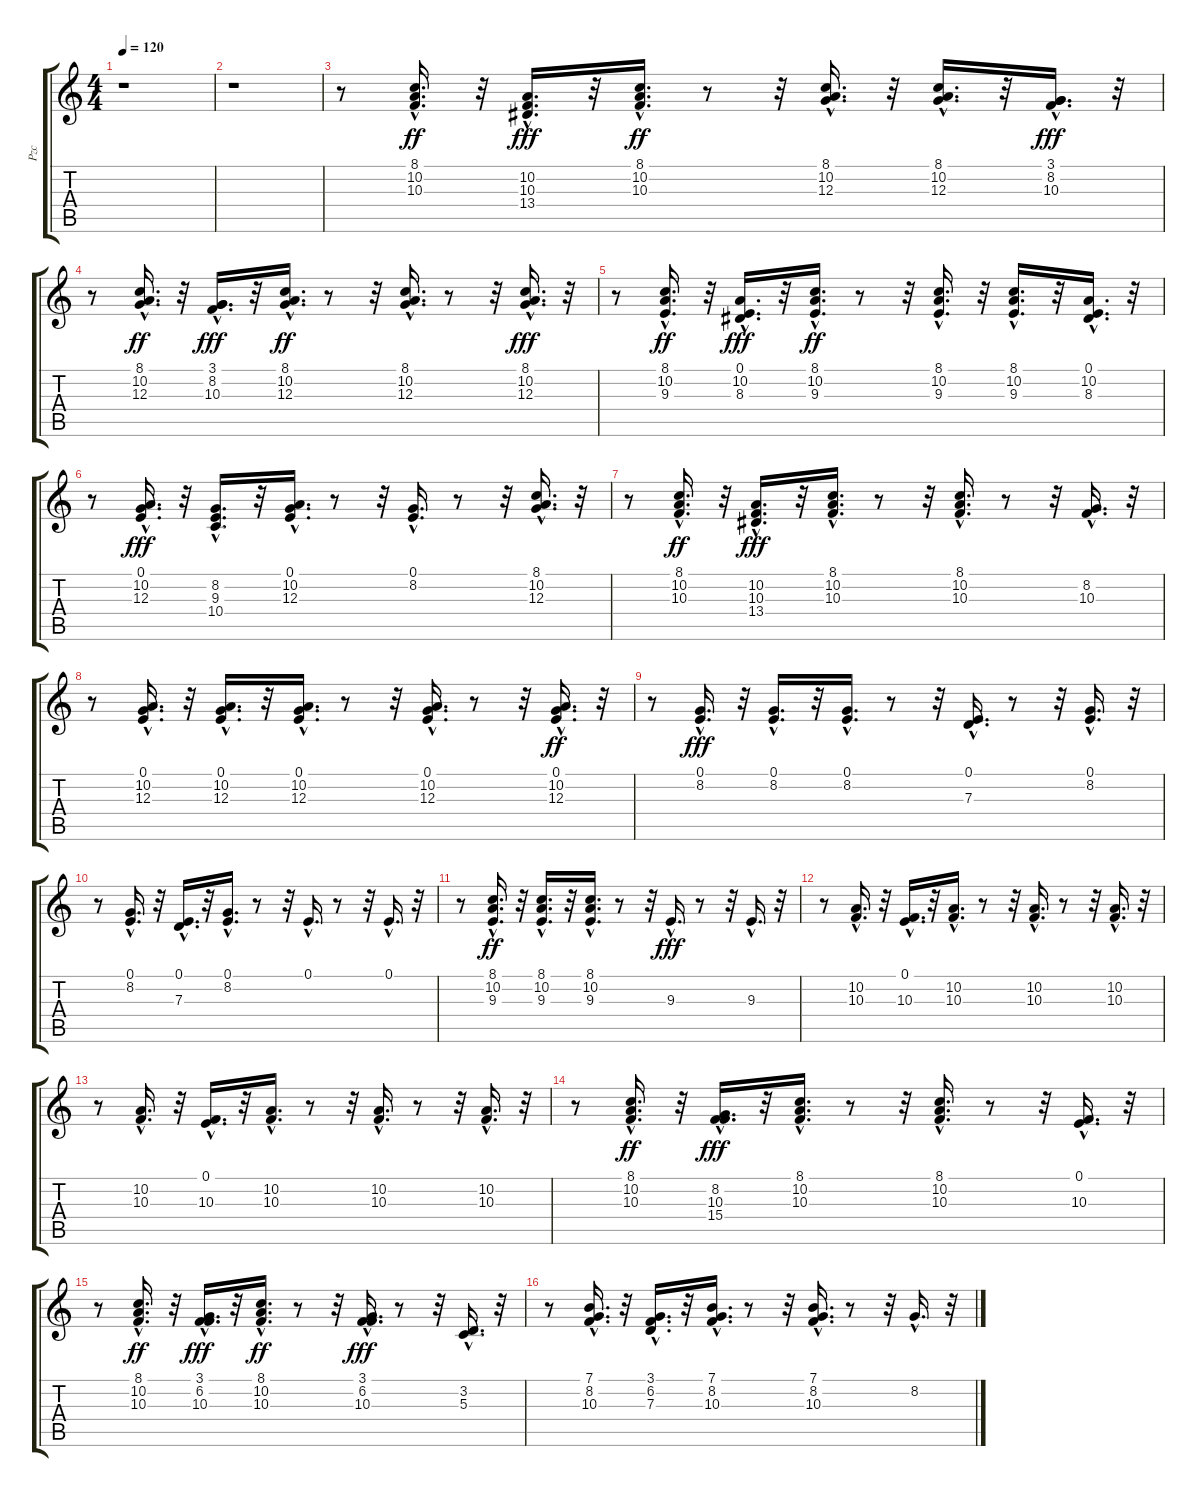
\track ("Pzc" "Pzc") {instrument pizzicatostrings}
\staff {score tabs}
\tuning (E4 B3 G3 D3 A2 E2) {hide}
\ts (4 4)
\tempo 120
\clef g2
\ks c
r.1{dy ff instrument pizzicatostrings} |
r.1 |
r.8 (8.1{hac} 10.2{hac} 10.3{hac}).16{d} r.32 (10.2{hac} 10.3{hac} 13.4{hac}).16{d dy fff} r.32 (8.1{hac} 10.2{hac} 10.3{hac}).16{d dy ff} r.8 r.32 (8.1{hac} 10.2{hac} 12.3{hac}).16{d} r.32 (8.1{hac} 10.2{hac} 12.3{hac}).16{d} r.32 (3.1{hac} 8.2{hac} 10.3{hac}).16{d dy fff} r.32 |
r.8 (8.1{hac} 10.2{hac} 12.3{hac}).16{d dy ff} r.32 (3.1{hac} 8.2{hac} 10.3{hac}).16{d dy fff} r.32 (8.1{hac} 10.2{hac} 12.3{hac}).16{d dy ff} r.8 r.32 (8.1{hac} 10.2{hac} 12.3{hac}).16{d} r.8 r.32 (8.1{hac} 10.2{hac} 12.3{hac}).16{d dy fff} r.32 |
r.8 (8.1{hac} 10.2{hac} 9.3{hac}).16{d dy ff} r.32 (0.1{hac} 10.2{hac} 8.3{hac}).16{d dy fff} r.32 (8.1{hac} 10.2{hac} 9.3{hac}).16{d dy ff} r.8 r.32 (8.1{hac} 10.2{hac} 9.3{hac}).16{d} r.32 (8.1{hac} 10.2{hac} 9.3{hac}).16{d} r.32 (0.1{hac} 10.2{hac} 8.3{hac}).16{d} r.32 |
r.8 (0.1{hac} 10.2{hac} 12.3{hac}).16{d dy fff} r.32 (8.2{hac} 9.3{hac} 10.4{hac}).16{d} r.32 (0.1{hac} 10.2{hac} 12.3{hac}).16{d} r.8 r.32 (0.1{hac} 8.2{hac}).16{d} r.8 r.32 (8.1{hac} 10.2{hac} 12.3{hac}).16{d} r.32 |
r.8 (8.1{hac} 10.2{hac} 10.3{hac}).16{d dy ff} r.32 (10.2{hac} 10.3{hac} 13.4{hac}).16{d dy fff} r.32 (8.1{hac} 10.2{hac} 10.3{hac}).16{d} r.8 r.32 (8.1{hac} 10.2{hac} 10.3{hac}).16{d} r.8 r.32 (8.2{hac} 10.3{hac}).16{d} r.32 |
r.8 (0.1{hac} 10.2{hac} 12.3{hac}).16{d} r.32 (0.1{hac} 10.2{hac} 12.3{hac}).16{d} r.32 (0.1{hac} 10.2{hac} 12.3{hac}).16{d} r.8 r.32 (0.1{hac} 10.2{hac} 12.3{hac}).16{d} r.8 r.32 (0.1{hac} 10.2{hac} 12.3{hac}).16{d dy ff} r.32 |
r.8 (0.1{hac} 8.2{hac}).16{d dy fff} r.32 (0.1{hac} 8.2{hac}).16{d} r.32 (0.1{hac} 8.2{hac}).16{d} r.8 r.32 (0.1{hac} 7.3{hac}).16{d} r.8 r.32 (0.1{hac} 8.2{hac}).16{d} r.32 |
r.8 (0.1{hac} 8.2{hac}).16{d} r.32 (0.1{hac} 7.3{hac}).16{d} r.32 (0.1{hac} 8.2{hac}).16{d} r.8 r.32 0.1{hac}.16{d} r.8 r.32 0.1{hac}.16{d} r.32 |
r.8 (8.1{hac} 10.2{hac} 9.3{hac}).16{d dy ff} r.32 (8.1{hac} 10.2{hac} 9.3{hac}).16{d} r.32 (8.1{hac} 10.2{hac} 9.3{hac}).16{d} r.8 r.32 9.3{hac}.16{d dy fff} r.8 r.32 9.3{hac}.16{d} r.32 |
r.8 (10.2{hac} 10.3{hac}).16{d} r.32 (0.1{hac} 10.3{hac}).16{d} r.32 (10.2{hac} 10.3{hac}).16{d} r.8 r.32 (10.2{hac} 10.3{hac}).16{d} r.8 r.32 (10.2{hac} 10.3{hac}).16{d} r.32 |
r.8 (10.2{hac} 10.3{hac}).16{d} r.32 (0.1{hac} 10.3{hac}).16{d} r.32 (10.2{hac} 10.3{hac}).16{d} r.8 r.32 (10.2{hac} 10.3{hac}).16{d} r.8 r.32 (10.2{hac} 10.3{hac}).16{d} r.32 |
r.8 (8.1{hac} 10.2{hac} 10.3{hac}).16{d dy ff} r.32 (8.2{hac} 10.3{hac} 15.4{hac}).16{d dy fff} r.32 (8.1{hac} 10.2{hac} 10.3{hac}).16{d} r.8 r.32 (8.1{hac} 10.2{hac} 10.3{hac}).16{d} r.8 r.32 (0.1{hac} 10.3{hac}).16{d} r.32 |
r.8 (8.1{hac} 10.2{hac} 10.3{hac}).16{d dy ff} r.32 (3.1{hac} 6.2{hac} 10.3{hac}).16{d dy fff} r.32 (8.1{hac} 10.2{hac} 10.3{hac}).16{d dy ff} r.8 r.32 (3.1{hac} 6.2{hac} 10.3{hac}).16{d dy fff} r.8 r.32 (3.2{hac} 5.3{hac}).16{d} r.32 |
r.8 (7.1{hac} 8.2{hac} 10.3{hac}).16{d} r.32 (3.1{hac} 6.2{hac} 7.3{hac}).16{d} r.32 (7.1{hac} 8.2{hac} 10.3{hac}).16{d} r.8 r.32 (7.1{hac} 8.2{hac} 10.3{hac}).16{d} r.8 r.32 8.2{hac}.16{d} r.32
